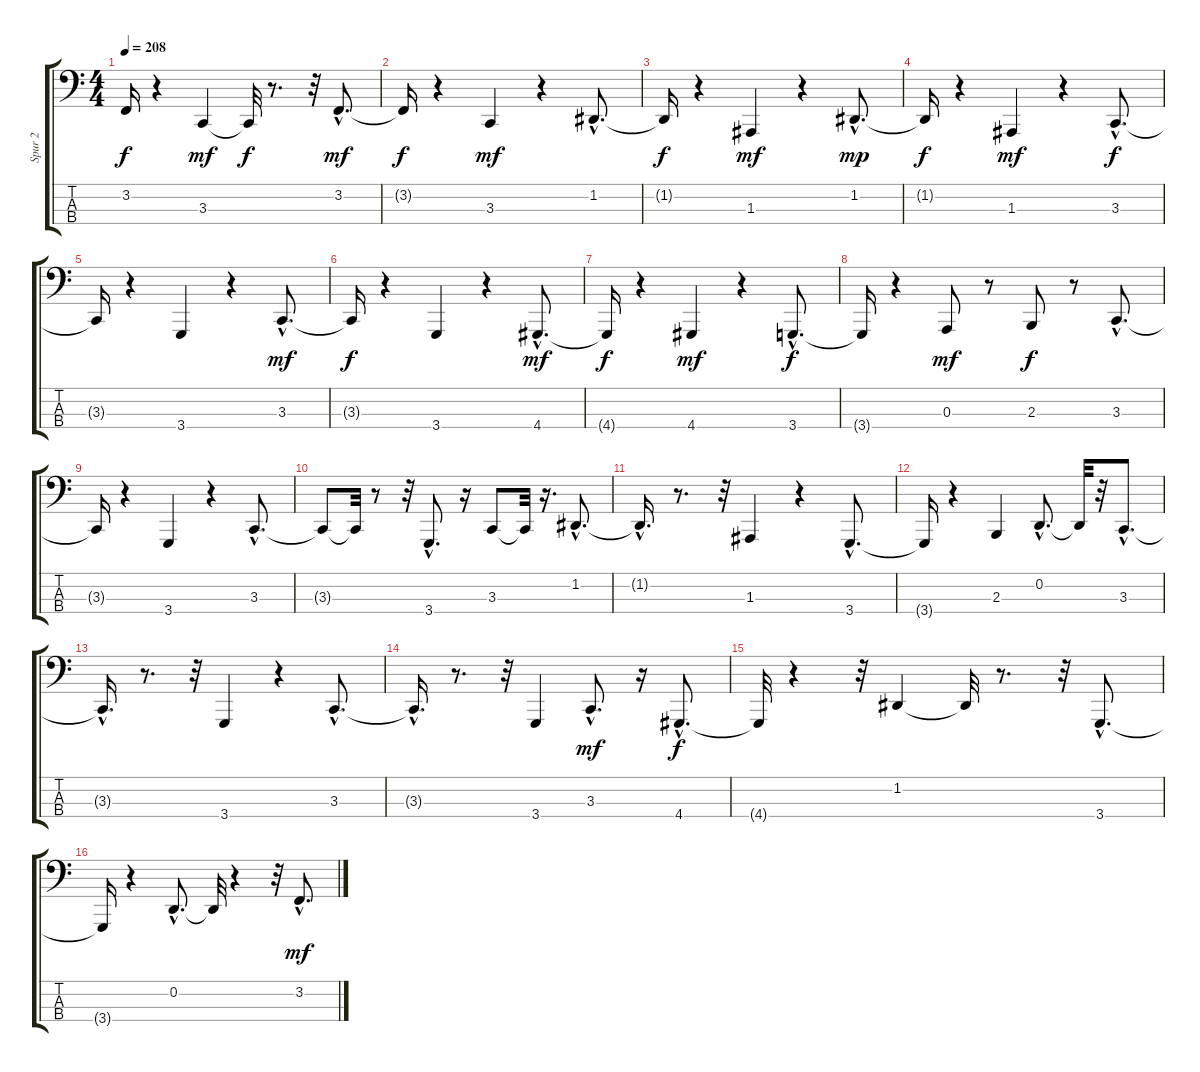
\track ("Spur 2" "Spur 2") {instrument acousticgrandpiano}
\staff {score tabs}
\tuning (G2 D2 A1 E1) {hide}
\ts (4 4)
\tempo 208
\clef f4
\ks c
3.2{t}.16{dy f} r.4 3.3.4{dy mf} 3.3{t}.32{dy f} r.8{d} r.32 3.2{hac}.8{d dy mf} |
3.2{t}.16{dy f} r.4 3.3.4{dy mf} r.4 1.2{hac}.8{d} |
1.2{t}.16{dy f} r.4 1.3.4{dy mf} r.4 1.2{hac}.8{d dy mp} |
1.2{t}.16{dy f} r.4 1.3.4{dy mf} r.4 3.3{hac}.8{d dy f} |
3.3{t}.16 r.4 3.4.4 r.4 3.3{hac}.8{d dy mf} |
3.3{t}.16{dy f} r.4 3.4.4 r.4 4.4{hac}.8{d dy mf} |
4.4{t}.16{dy f} r.4 4.4.4{dy mf} r.4 3.4{hac}.8{d dy f} |
3.4{t}.16 r.4 0.3.8{dy mf} r.8 2.3.8{dy f} r.8 3.3{hac}.8{d instrument electricbassfinger} |
3.3{t}.16 r.4 3.4.4 r.4 3.3{hac}.8{d} |
3.3{t}.8 3.3{t}.32 r.8 r.32 3.4{hac}.8{d} r.16 3.3.8 3.3{t}.32 r.16{d} 1.2{hac}.8{d} |
1.2{hac t}.16{d} r.8{d} r.32 1.3.4 r.4 3.4{hac}.8{d} |
3.4{t}.16 r.4 2.3.4 0.2{hac}.8{d} 0.2{t}.32 r.32 3.3{hac}.8{d} |
3.3{hac t}.16{d} r.8{d} r.32 3.4.4 r.4 3.3{hac}.8{d} |
3.3{hac t}.16{d} r.8{d} r.32 3.4.4 3.3{hac}.8{d dy mf} r.16 4.4{hac}.8{d dy f} |
4.4{t}.32 r.4 r.32 1.2.4 1.2{t}.32 r.8{d} r.32 3.4{hac}.8{d} |
3.4{t}.16 r.4 0.2{hac}.8{d} 0.2{t}.32 r.4 r.32 3.2{hac}.8{d dy mf}
